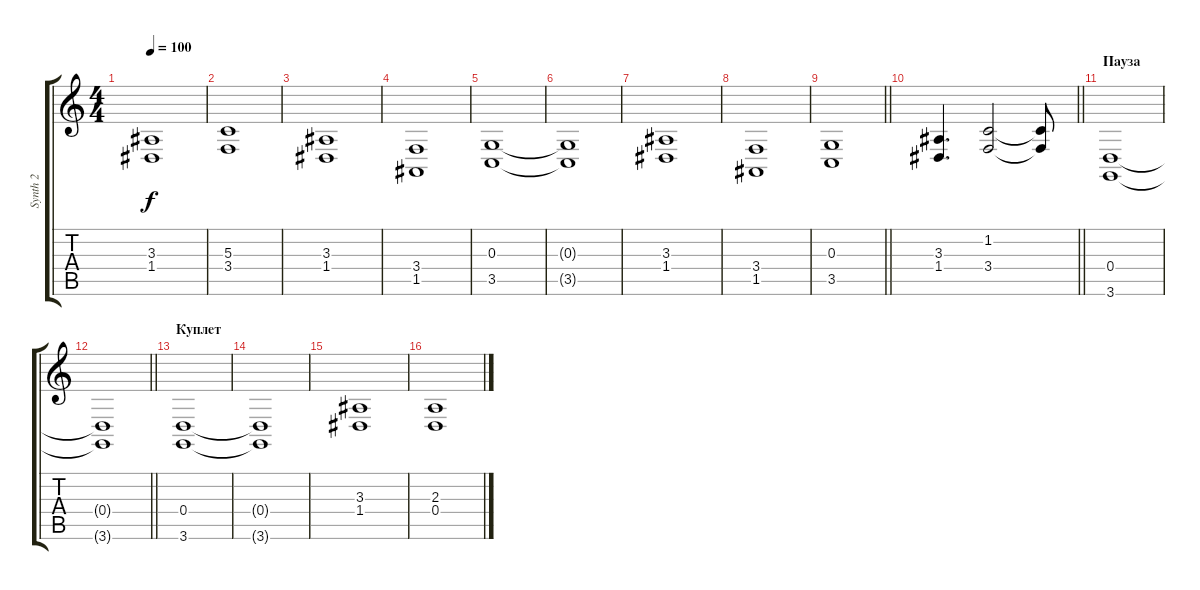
\track ("Synth 2" "Synth 2") {instrument pad2warm}
\staff {score tabs}
\tuning (E4 B3 G3 D3 A2 E2) {hide}
\ts (4 4)
\tempo 100
\clef g2
\ks c
(3.3 1.4).1{dy f} |
(5.3 3.4).1 |
(3.3 1.4).1 |
(3.4 1.5).1 |
(0.3 3.5).1 |
(0.3{t} 3.5{t}).1 |
(3.3 1.4).1 |
(3.4 1.5).1 |
\barLineRight lightlight
(0.3 3.5).1 |
\barLineRight lightlight
(3.3 1.4).4{d} (1.2 3.4).2 (1.2{t} 3.4{t}).8 |
\section ("" "Пауза")
(0.4 3.6).1 |
\barLineRight lightlight
(0.4{t} 3.6{t}).1 |
\section ("" "Куплет")
(0.4 3.6).1 |
(0.4{t} 3.6{t}).1 |
(3.3 1.4).1 |
(2.3 0.4).1
